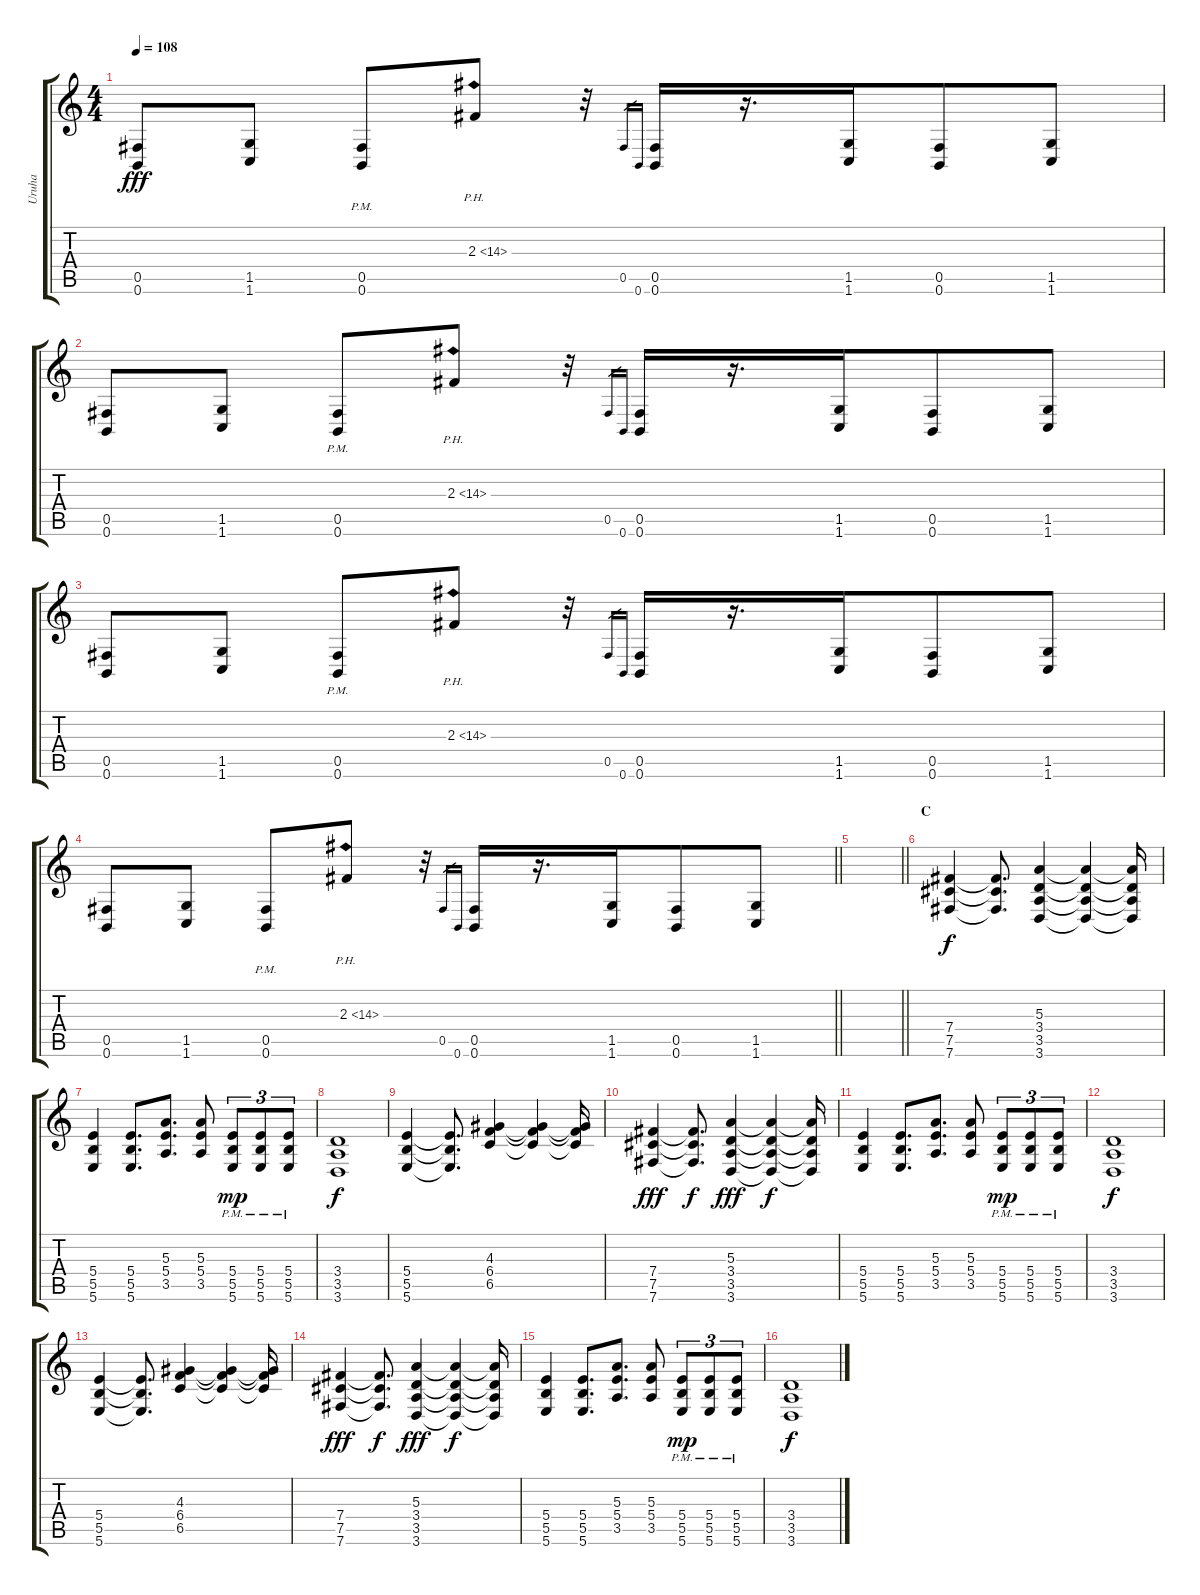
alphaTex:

\track ("Uruha" "Uruha") {instrument distortionguitar}
\staff {score tabs}
\tuning (Db4 Ab3 E3 B2 Gb2 B1) {hide}
\ts (4 4)
\tempo 108
\clef g2
\ks c
(0.5 0.6).8{dy fff} (1.5 1.6).8 (0.5{pm} 0.6{pm}).8 2.3{ph 12}.8 r.32 0.5.16{gr} 0.6.16{gr} (0.5 0.6).16 r.16{d} (1.5 1.6).16{beam merge} (0.5 0.6).8 (1.5 1.6).8 |
(0.5 0.6).8 (1.5 1.6).8 (0.5{pm} 0.6{pm}).8 2.3{ph 12}.8 r.32 0.5.16{gr} 0.6.16{gr} (0.5 0.6).16 r.16{d} (1.5 1.6).16{beam merge} (0.5 0.6).8 (1.5 1.6).8 |
(0.5 0.6).8 (1.5 1.6).8 (0.5{pm} 0.6{pm}).8 2.3{ph 12}.8 r.32 0.5.16{gr} 0.6.16{gr} (0.5 0.6).16 r.16{d} (1.5 1.6).16{beam merge} (0.5 0.6).8 (1.5 1.6).8 |
\barLineRight lightlight
(0.5 0.6).8 (1.5 1.6).8 (0.5{pm} 0.6{pm}).8 2.3{ph 12}.8 r.32 0.5.16{gr} 0.6.16{gr} (0.5 0.6).16 r.16{d} (1.5 1.6).16{beam merge} (0.5 0.6).8 (1.5 1.6).8 |
\section ("" "")
\barLineRight lightlight
|
\section ("" "C")
(7.4 7.5 7.6).4{dy f volume 14 instrument overdrivenguitar} (7.4{t} 7.5{t} 7.6{t}).8{d} (5.3 3.4 3.5 3.6).4 (5.3{t} 3.4{t} 3.5{t} 3.6{t}).4 (5.3{t} 3.4{t} 3.5{t} 3.6{t}).16 |
(5.4 5.5 5.6).4 (5.4 5.5 5.6).8{d} (5.3 5.4 3.5).8{d} (5.3 5.4 3.5).8 (5.4{pm} 5.5{pm} 5.6{pm}).8{tu (3 2) dy mp} (5.4{pm} 5.5{pm} 5.6{pm}).8{tu (3 2)} (5.4{pm} 5.5{pm} 5.6{pm}).8{tu (3 2)} |
(3.4 3.5 3.6).1{dy f} |
(5.4 5.5 5.6).4 (5.4{t} 5.5{t} 5.6{t}).8{d} (4.3 6.4 6.5).4 (4.3{t} 6.4{t} 6.5{t}).4 (4.3{t} 6.4{t} 6.5{t}).16 |
(7.4 7.5 7.6).4{dy fff} (7.4{t} 7.5{t} 7.6{t}).8{d dy f} (5.3 3.4 3.5 3.6).4{dy fff} (5.3{t} 3.4{t} 3.5{t} 3.6{t}).4{dy f} (5.3{t} 3.4{t} 3.5{t} 3.6{t}).16 |
(5.4 5.5 5.6).4 (5.4 5.5 5.6).8{d} (5.3 5.4 3.5).8{d} (5.3 5.4 3.5).8 (5.4{pm} 5.5{pm} 5.6{pm}).8{tu (3 2) dy mp} (5.4{pm} 5.5{pm} 5.6{pm}).8{tu (3 2)} (5.4{pm} 5.5{pm} 5.6{pm}).8{tu (3 2)} |
(3.4 3.5 3.6).1{dy f} |
(5.4 5.5 5.6).4 (5.4{t} 5.5{t} 5.6{t}).8{d} (4.3 6.4 6.5).4 (4.3{t} 6.4{t} 6.5{t}).4 (4.3{t} 6.4{t} 6.5{t}).16 |
(7.4 7.5 7.6).4{dy fff} (7.4{t} 7.5{t} 7.6{t}).8{d dy f} (5.3 3.4 3.5 3.6).4{dy fff} (5.3{t} 3.4{t} 3.5{t} 3.6{t}).4{dy f} (5.3{t} 3.4{t} 3.5{t} 3.6{t}).16 |
(5.4 5.5 5.6).4 (5.4 5.5 5.6).8{d} (5.3 5.4 3.5).8{d} (5.3 5.4 3.5).8 (5.4{pm} 5.5{pm} 5.6{pm}).8{tu (3 2) dy mp} (5.4{pm} 5.5{pm} 5.6{pm}).8{tu (3 2)} (5.4{pm} 5.5{pm} 5.6{pm}).8{tu (3 2)} |
(3.4 3.5 3.6).1{dy f}
